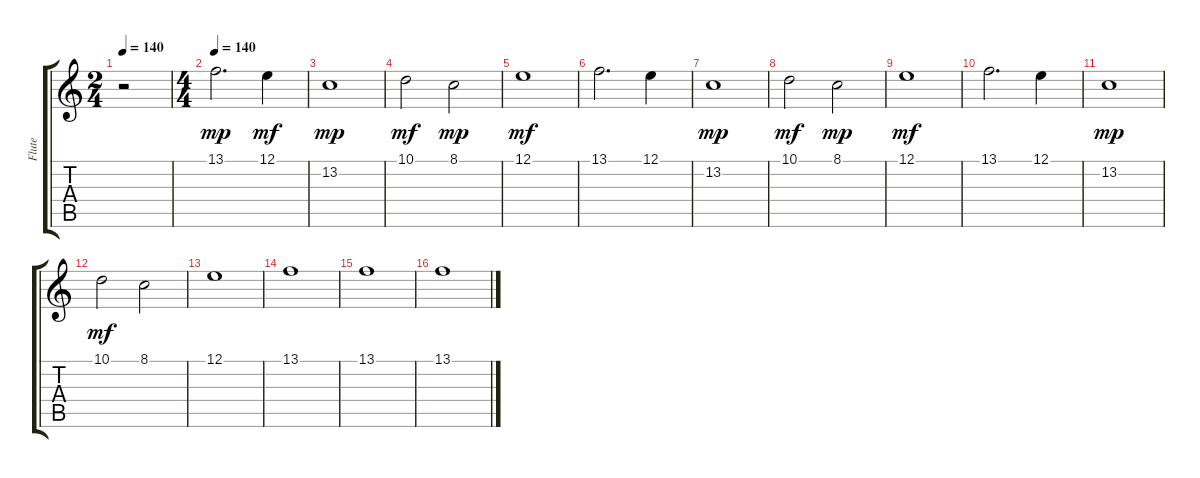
\track ("Flute" "Flute") {instrument flute}
\staff {score tabs}
\tuning (E4 B3 G3 D3 A2 E2) {hide}
\ts (2 4)
\tempo 140
\clef g2
\ks c
r.2{dy mp} |
\ts (4 4)
\tempo 140
13.1.2{d} 12.1.4{dy mf} |
13.2.1{dy mp} |
10.1.2{dy mf} 8.1.2{dy mp} |
12.1.1{dy mf} |
13.1.2{d} 12.1.4 |
13.2.1{dy mp} |
10.1.2{dy mf} 8.1.2{dy mp} |
12.1.1{dy mf} |
13.1.2{d} 12.1.4 |
13.2.1{dy mp} |
10.1.2{dy mf} 8.1.2 |
12.1.1 |
13.1.1 |
13.1.1 |
13.1.1
